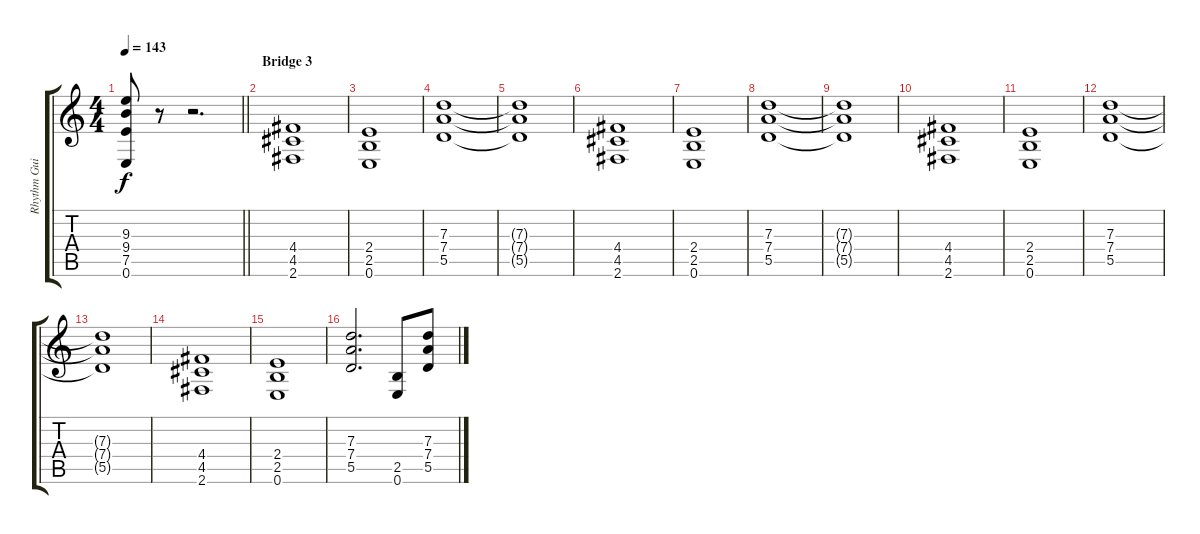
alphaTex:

\track ("Rhythm Guitar 2" "Rhythm Gui") {instrument distortionguitar}
\staff {score tabs}
\tuning (E4 B3 G3 D3 A2 E2) {hide}
\ts (4 4)
\tempo 143
\clef g2
\barLineRight lightlight
\ks c
(9.3 9.4 7.5 0.6).8{dy f} r.8 r.2{d} |
\section ("" "Bridge 3")
(4.4 4.5 2.6).1 |
(2.4 2.5 0.6).1 |
(7.3 7.4 5.5).1 |
(7.3{t} 7.4{t} 5.5{t}).1 |
(4.4 4.5 2.6).1 |
(2.4 2.5 0.6).1 |
(7.3 7.4 5.5).1 |
(7.3{t} 7.4{t} 5.5{t}).1 |
(4.4 4.5 2.6).1 |
(2.4 2.5 0.6).1 |
(7.3 7.4 5.5).1 |
(7.3{t} 7.4{t} 5.5{t}).1 |
(4.4 4.5 2.6).1 |
(2.4 2.5 0.6).1 |
(7.3 7.4 5.5).2{d} (2.5 0.6).8 (7.3 7.4 5.5).8
